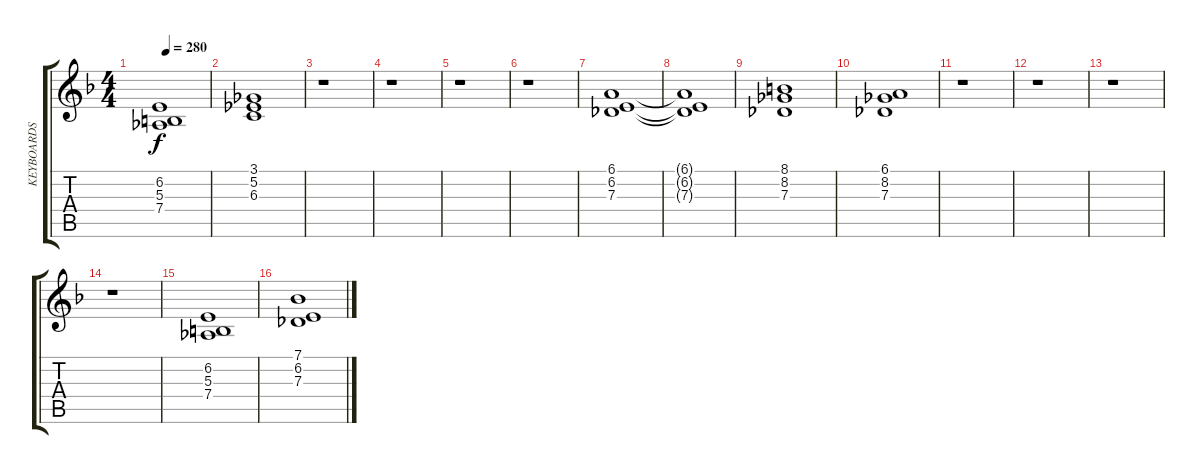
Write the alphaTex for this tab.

\track ("KEYBOARDS" "KEYBOARDS") {instrument synthstrings1 bank 1}
\staff {score tabs}
\tuning (Eb4 Bb3 Gb3 Db3 Ab2 Eb2) {hide}
\ts (4 4)
\tempo 280
\clef g2
\ks dminor
(6.2 5.3 7.4).1{dy f} |
(3.1 5.2 6.3).1 |
r.1 |
r.1 |
r.1 |
r.1 |
(6.1 6.2 7.3).1 |
(6.1{t} 6.2{t} 7.3{t}).1 |
(8.1 8.2 7.3).1 |
(6.1 8.2 7.3).1 |
r.1 |
r.1 |
r.1 |
r.1 |
(6.2 5.3 7.4).1 |
(7.1 6.2 7.3).1
